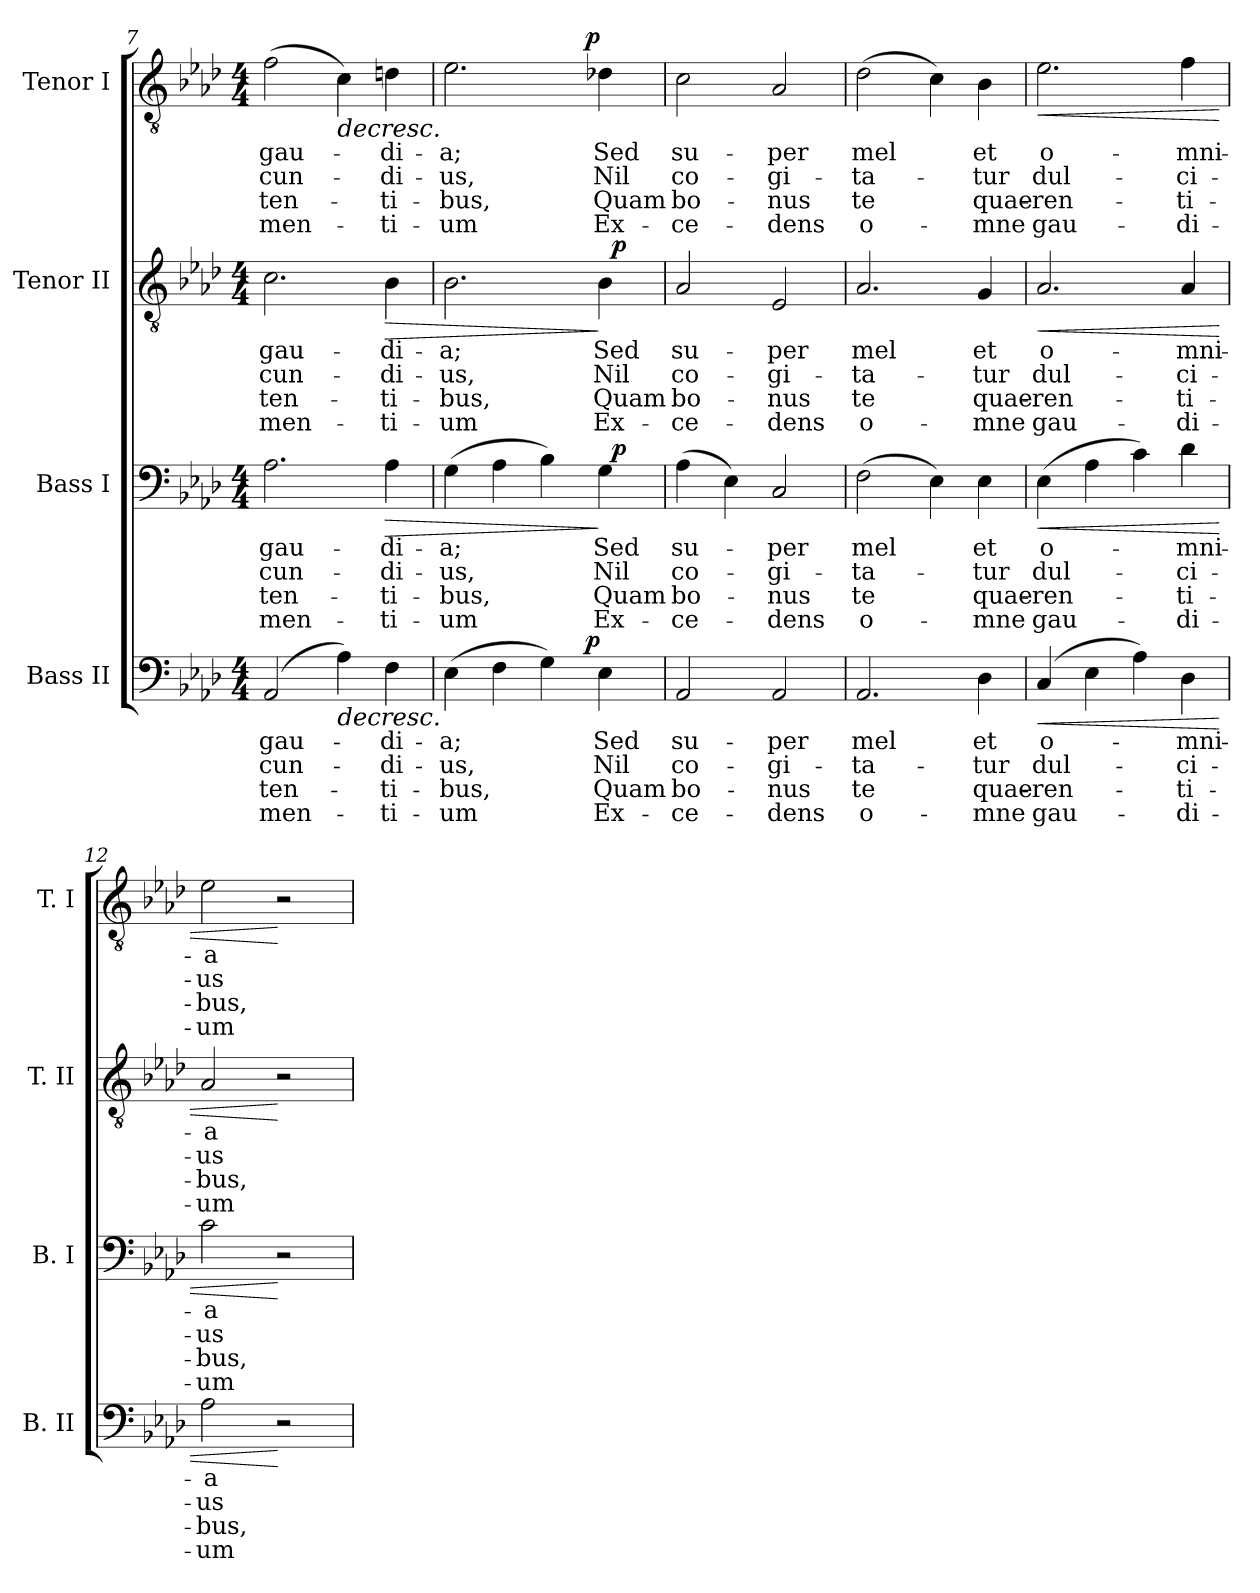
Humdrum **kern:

**kern	**text	**text	**text	**text	**dynam	**kern	**text	**text	**text	**text	**dynam	**kern	**text	**text	**text	**text	**dynam	**kern	**text	**text	**text	**text	**dynam
*part4	*part4	*part4	*part4	*part4	*part4	*part3	*part3	*part3	*part3	*part3	*part3	*part2	*part2	*part2	*part2	*part2	*part2	*part1	*part1	*part1	*part1	*part1	*part1
*staff4	*staff4	*staff4	*staff4	*staff4	*staff4	*staff3	*staff3	*staff3	*staff3	*staff3	*staff3	*staff2	*staff2	*staff2	*staff2	*staff2	*staff2	*staff1	*staff1	*staff1	*staff1	*staff1	*staff1
*I"Bass II	*	*	*	*	*	*I"Bass I	*	*	*	*	*	*I"Tenor II	*	*	*	*	*	*I"Tenor I	*	*	*	*	*
*I'B. II	*	*	*	*	*	*I'B. I	*	*	*	*	*	*I'T. II	*	*	*	*	*	*I'T. I	*	*	*	*	*
!!LO:LB:g=z
*clefF4	*	*	*	*	*	*clefF4	*	*	*	*	*	*clefGv2	*	*	*	*	*	*clefGv2	*	*	*	*	*
*k[b-e-a-d-]	*	*	*	*	*	*k[b-e-a-d-]	*	*	*	*	*	*k[b-e-a-d-]	*	*	*	*	*	*k[b-e-a-d-]	*	*	*	*	*
*A-:	*	*	*	*	*	*A-:	*	*	*	*	*	*A-:	*	*	*	*	*	*A-:	*	*	*	*	*
*M4/4	*	*	*	*	*	*M4/4	*	*	*	*	*	*M4/4	*	*	*	*	*	*M4/4	*	*	*	*	*
=7	=7	=7	=7	=7	=7	=7	=7	=7	=7	=7	=7	=7	=7	=7	=7	=7	=7	=7	=7	=7	=7	=7	=7
!	!LO:LY:b	!LO:LY:b	!LO:LY:b	!LO:LY:b	!	!	!LO:LY:b	!LO:LY:b	!LO:LY:b	!LO:LY:b	!	!	!LO:LY:b	!LO:LY:b	!LO:LY:b	!LO:LY:b	!	!	!LO:LY:b	!LO:LY:b	!LO:LY:b	!LO:LY:b	!
(2AA-/	gau-	-cun-	-ten-	men-	.	2.A-\	gau-	-cun-	-ten-	men-	.	2.c\	gau-	-cun-	-ten-	men-	.	(>2f\	gau-	-cun-	-ten-	men-	.
!	!	!	!	!	!LO:HP:b	!	!	!	!	!	!	!	!	!	!	!	!	!	!	!	!	!	!LO:HP:b
4A-\)	.	.	.	.	>	.	.	.	.	.	.	.	.	.	.	.	.	4c\)	.	.	.	.	>
!	!LO:LY:b	!LO:LY:b	!LO:LY:b	!LO:LY:b	!	!	!LO:LY:b	!LO:LY:b	!LO:LY:b	!LO:LY:b	!LO:HP:b	!	!LO:LY:b	!LO:LY:b	!LO:LY:b	!LO:LY:b	!LO:HP:b	!	!LO:LY:b	!LO:LY:b	!LO:LY:b	!LO:LY:b	!
4F\	-di-	-di-	-ti-	-ti-	.	4A-\	-di-	-di-	-ti-	-ti-	>	4B-\	-di-	-di-	-ti-	-ti-	>	4dn\	-di-	-di-	-ti-	-ti-	.
=8	=8	=8	=8	=8	=8	=8	=8	=8	=8	=8	=8	=8	=8	=8	=8	=8	=8	=8	=8	=8	=8	=8	=8
!	!LO:LY:b	!LO:LY:b	!LO:LY:b	!LO:LY:b	!	!	!LO:LY:b	!LO:LY:b	!LO:LY:b	!LO:LY:b	!	!	!LO:LY:b	!LO:LY:b	!LO:LY:b	!LO:LY:b	!	!	!LO:LY:b	!LO:LY:b	!LO:LY:b	!LO:LY:b	!
*^	*	*	*	*	*	*^	*	*	*	*	*	*^	*	*	*	*	*	*^	*	*	*	*	*
(>4E-\	2ryy	-a;	-us,	-bus,	-um	.	(>4G\	2ryy	-a;	-us,	-bus,	-um	.	2.B-\	2ryy	-a;	-us,	-bus,	-um	.	2.e-\	2ryy	-a;	-us,	-bus,	-um	.
4F\	.	.	.	.	.	.	4A-\	.	.	.	.	.	.	.	.	.	.	.	.	.	.	.	.	.	.	.	.
4G\)	8..ryy	.	.	.	.	.	4B-\)	4ryy	.	.	.	.	.	.	4ryy	.	.	.	.	.	.	8..ryy	.	.	.	.	.
!	!	!	!	!	!	!LO:DY:a	!	!	!	!	!	!	!	!	!	!	!	!	!	!	!	!	!	!	!	!	!LO:DY:a
.	4ryy	.	.	.	.	p	.	.	.	.	.	.	.	.	.	.	.	.	.	.	.	4ryy	.	.	.	.	p
!	!	!LO:LY:b	!LO:LY:b	!LO:LY:b	!LO:LY:b	!	!	!	!LO:LY:b	!LO:LY:b	!LO:LY:b	!LO:LY:b	!	!	!	!LO:LY:b	!LO:LY:b	!LO:LY:b	!LO:LY:b	!	!	!	!LO:LY:b	!LO:LY:b	!LO:LY:b	!LO:LY:b	!
4E-\	.	Sed	Nil	Quam	Ex-	]	4G\	32ryy	Sed	Nil	Quam	Ex-	]	4B-\	32ryy	Sed	Nil	Quam	Ex-	]	4d-X\	.	Sed	Nil	Quam	Ex-	]
!	!	!	!	!	!	!	!	!	!	!	!	!	!LO:DY:a	!	!	!	!	!	!	!LO:DY:a	!	!	!	!	!	!	!
.	.	.	.	.	.	.	.	8..ryy	.	.	.	.	p	.	8..ryy	.	.	.	.	p	.	.	.	.	.	.	.
.	32ryy	.	.	.	.	.	.	.	.	.	.	.	.	.	.	.	.	.	.	.	.	32ryy	.	.	.	.	.
=9	=9	=9	=9	=9	=9	=9	=9	=9	=9	=9	=9	=9	=9	=9	=9	=9	=9	=9	=9	=9	=9	=9	=9	=9	=9	=9	=9
!	!	!LO:LY:b	!LO:LY:b	!LO:LY:b	!LO:LY:b	!	!	!	!LO:LY:b	!LO:LY:b	!LO:LY:b	!LO:LY:b	!	!	!	!LO:LY:b	!LO:LY:b	!LO:LY:b	!LO:LY:b	!	!	!	!LO:LY:b	!LO:LY:b	!LO:LY:b	!LO:LY:b	!
*v	*v	*	*	*	*	*	*	*	*	*	*	*	*	*v	*v	*	*	*	*	*	*v	*v	*	*	*	*	*
*	*	*	*	*	*	*v	*v	*	*	*	*	*	*	*	*	*	*	*	*	*	*	*	*	*
2AA-/	su-	co-	bo-	-ce-	.	(>4A-\	su-	co-	bo-	-ce-	.	2A-/	su-	co-	bo-	-ce-	.	2c\	su-	co-	bo-	-ce-	.
.	.	.	.	.	.	4E-\)	.	.	.	.	.	.	.	.	.	.	.	.	.	.	.	.	.
!	!LO:LY:b	!LO:LY:b	!LO:LY:b	!LO:LY:b	!	!	!LO:LY:b	!LO:LY:b	!LO:LY:b	!LO:LY:b	!	!	!LO:LY:b	!LO:LY:b	!LO:LY:b	!LO:LY:b	!	!	!LO:LY:b	!LO:LY:b	!LO:LY:b	!LO:LY:b	!
2AA-/	-per	-gi-	-nus	-dens	.	2C/	-per	-gi-	-nus	-dens	.	2E-/	-per	-gi-	-nus	-dens	.	2A-/	-per	-gi-	-nus	-dens	.
=10	=10	=10	=10	=10	=10	=10	=10	=10	=10	=10	=10	=10	=10	=10	=10	=10	=10	=10	=10	=10	=10	=10	=10
!	!LO:LY:b	!LO:LY:b	!LO:LY:b	!LO:LY:b	!	!	!LO:LY:b	!LO:LY:b	!LO:LY:b	!LO:LY:b	!	!	!LO:LY:b	!LO:LY:b	!LO:LY:b	!LO:LY:b	!	!	!LO:LY:b	!LO:LY:b	!LO:LY:b	!LO:LY:b	!
2.AA-/	mel	-ta-	te	o-	.	(>2F\	mel	-ta-	te	o-	.	2.A-/	mel	-ta-	te	o-	.	(>2d-\	mel	-ta-	te	o-	.
.	.	.	.	.	.	4E-\)	.	.	.	.	.	.	.	.	.	.	.	4c\)	.	.	.	.	.
!	!LO:LY:b	!LO:LY:b	!LO:LY:b	!LO:LY:b	!	!	!LO:LY:b	!LO:LY:b	!LO:LY:b	!LO:LY:b	!	!	!LO:LY:b	!LO:LY:b	!LO:LY:b	!LO:LY:b	!	!	!LO:LY:b	!LO:LY:b	!LO:LY:b	!LO:LY:b	!
4D-\	et	-tur	quae-	-mne	.	4E-\	et	-tur	quae-	-mne	.	4G/	et	-tur	quae-	-mne	.	4B-\	et	-tur	quae-	-mne	.
=11	=11	=11	=11	=11	=11	=11	=11	=11	=11	=11	=11	=11	=11	=11	=11	=11	=11	=11	=11	=11	=11	=11	=11
!	!LO:LY:b	!LO:LY:b	!LO:LY:b	!LO:LY:b	!LO:HP:b	!	!LO:LY:b	!LO:LY:b	!LO:LY:b	!LO:LY:b	!LO:HP:b	!	!LO:LY:b	!LO:LY:b	!LO:LY:b	!LO:LY:b	!LO:HP:b	!	!LO:LY:b	!LO:LY:b	!LO:LY:b	!LO:LY:b	!LO:HP:b
(4C/	o-	dul-	-ren-	gau-	<	(>4E-\	o-	dul-	-ren-	gau-	<	2.A-/	o-	dul-	-ren-	gau-	<	2.e-\	o-	dul-	-ren-	gau-	<
4E-\	.	.	.	.	.	4A-\	.	.	.	.	.	.	.	.	.	.	.	.	.	.	.	.	.
4A-\)	.	.	.	.	.	4c\)	.	.	.	.	.	.	.	.	.	.	.	.	.	.	.	.	.
!	!LO:LY:b	!LO:LY:b	!LO:LY:b	!LO:LY:b	!	!	!LO:LY:b	!LO:LY:b	!LO:LY:b	!LO:LY:b	!	!	!LO:LY:b	!LO:LY:b	!LO:LY:b	!LO:LY:b	!	!	!LO:LY:b	!LO:LY:b	!LO:LY:b	!LO:LY:b	!
4D-\	-mni-	-ci-	-ti-	-di-	.	4d-\	-mni-	-ci-	-ti-	-di-	.	4A-/	-mni-	-ci-	-ti-	-di-	.	4f\	-mni-	-ci-	-ti-	-di-	.
=12	=12	=12	=12	=12	=12	=12	=12	=12	=12	=12	=12	=12	=12	=12	=12	=12	=12	=12	=12	=12	=12	=12	=12
!	!LO:LY:b	!LO:LY:b	!LO:LY:b	!LO:LY:b	!	!	!LO:LY:b	!LO:LY:b	!LO:LY:b	!LO:LY:b	!	!	!LO:LY:b	!LO:LY:b	!LO:LY:b	!LO:LY:b	!	!	!LO:LY:b	!LO:LY:b	!LO:LY:b	!LO:LY:b	!
2A-\	-a	-us	-bus,	-um	.	2c\	-a	-us	-bus,	-um	.	2A-/	-a	-us	-bus,	-um	.	2e-\	-a	-us	-bus,	-um	.
2r	.	.	.	.	[	2r	.	.	.	.	[	2r	.	.	.	.	[	2r	.	.	.	.	[
=	=	=	=	=	=	=	=	=	=	=	=	=	=	=	=	=	=	=	=	=	=	=	=
*-	*-	*-	*-	*-	*-	*-	*-	*-	*-	*-	*-	*-	*-	*-	*-	*-	*-	*-	*-	*-	*-	*-	*-
